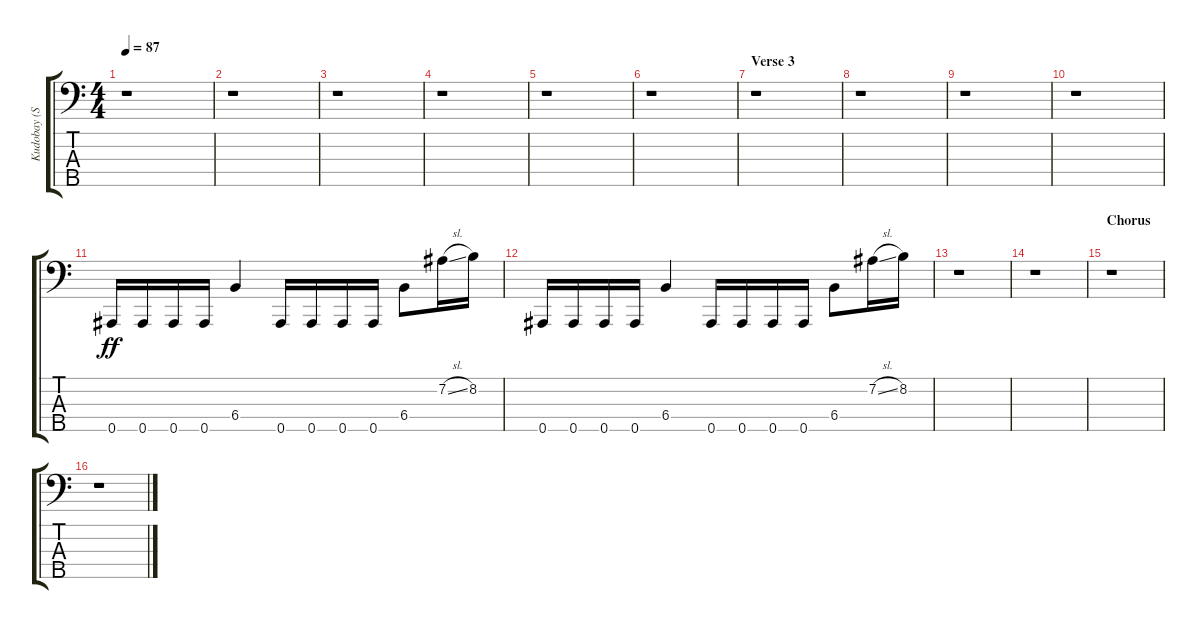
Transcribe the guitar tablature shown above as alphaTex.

\track ("Kudobay (Slap)" "Kudobay (S") {instrument slapbass1}
\staff {score tabs}
\tuning (Ab2 Eb2 Bb1 F1 Bb0) {hide}
\ts (4 4)
\tempo 87
\clef f4
\ks c
r.1{dy ff} |
r.1 |
r.1 |
r.1 |
r.1 |
r.1 |
\section ("" "Verse 3")
r.1 |
r.1 |
r.1 |
r.1 |
0.5.16 0.5.16 0.5.16 0.5.16 6.4.4 0.5.16 0.5.16 0.5.16 0.5.16 6.4.8 7.2{sl}.16 8.2.16 |
0.5.16 0.5.16 0.5.16 0.5.16 6.4.4 0.5.16 0.5.16 0.5.16 0.5.16 6.4.8 7.2{sl}.16 8.2.16 |
r.1 |
r.1 |
\section ("" "Chorus")
r.1 |
r.1
